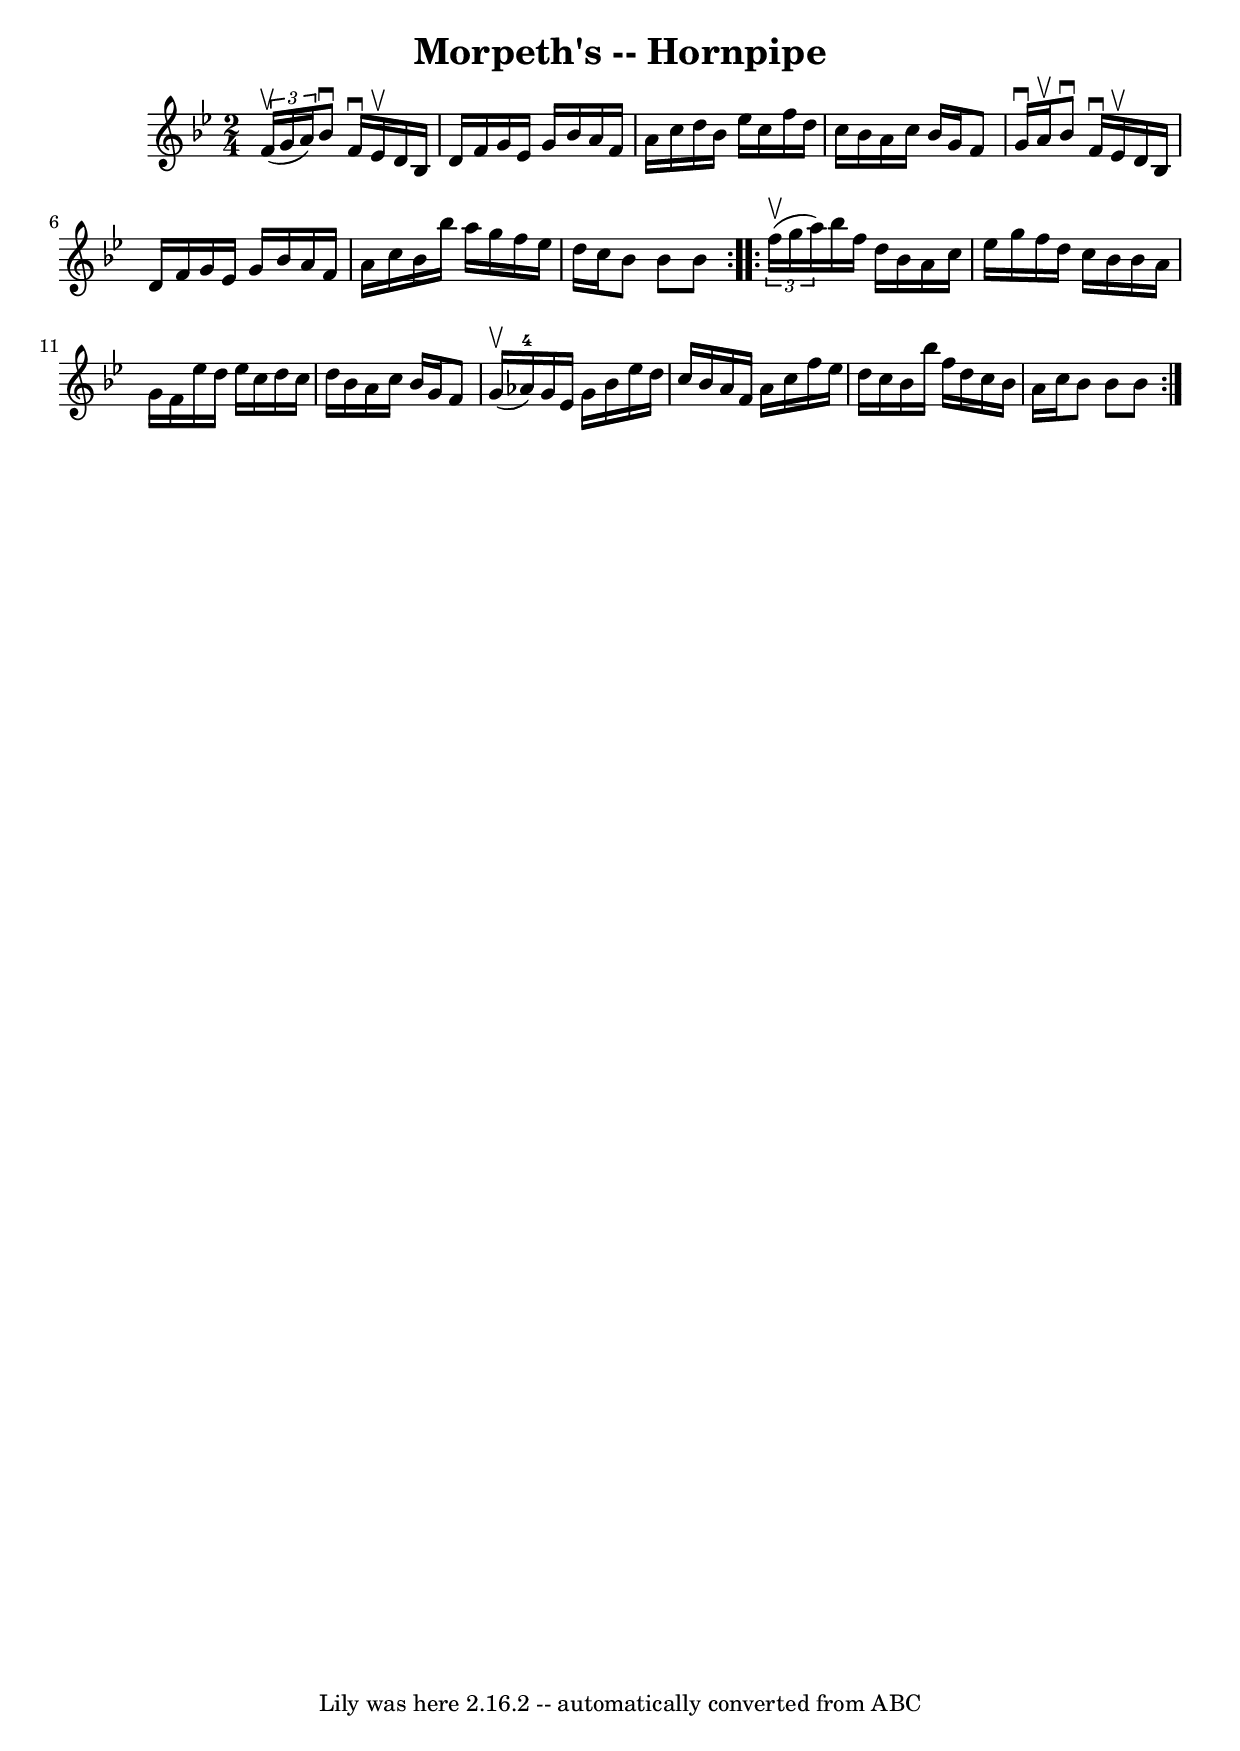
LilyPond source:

\version "2.7.40"
\include "Mammoth.ily"
\header {
	book = "Cole's 1000 Fiddle Tunes"
	crossRefNumber = "1"
	footnotes = ""
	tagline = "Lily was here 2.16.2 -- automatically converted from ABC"
	title = "Morpeth's -- Hornpipe"
}
voicedefault =  {
\set Score.defaultBarType = "empty"

\repeat volta 2 {
\time 2/4 \key bes \major   \times 2/3 { f'16 (^\upbow g'16 a'16) } 
|
 bes'8^\downbow f'16^\downbow ees'16^\upbow d'16 bes16    
d'16 f'16  |
 g'16 ees'16 g'16 bes'16 a'16 f'16    
a'16 c''16  |
 d''16 bes'16 ees''16 c''16 f''16 d''16 
 c''16 bes'16  |
 a'16 c''16 bes'16 g'16 f'8 g'16 
^\downbow a'16^\upbow |
 bes'8^\downbow f'16^\downbow ees'16 
^\upbow d'16 bes16 d'16 f'16  |
 g'16 ees'16 g'16    
bes'16 a'16 f'16 a'16 c''16  |
 bes'16 bes''16 a''16  
 g''16 f''16 ees''16 d''16 c''16  |
 bes'8 bes'8    
bes'8  }     \repeat volta 2 {   \times 2/3 { f''16 (^\upbow g''16 a''16 
) } |
 bes''16 f''16 d''16 bes'16 a'16 c''16    
ees''16 g''16  |
 f''16 d''16 c''16 bes'16 bes'16    
a'16 g'16 f'16  |
 ees''16 d''16 ees''16 c''16 d''16  
 c''16 d''16 bes'16  |
 a'16 c''16 bes'16 g'16 f'8   
 g'16 (^\upbow aes'16-4) |
 g'16 ees'16 g'16 bes'16 
 ees''16 d''16 c''16 bes'16  |
 a'16 f'16 a'16    
c''16 f''16 ees''16 d''16 c''16  |
 bes'16 bes''16    
f''16 d''16 c''16 bes'16 a'16 c''16  |
 bes'8 bes'8   
 bes'8  }   
}

\score{
    <<

	\context Staff="default"
	{
	    \voicedefault 
	}

    >>
	\layout {
	}
	\midi {}
}
